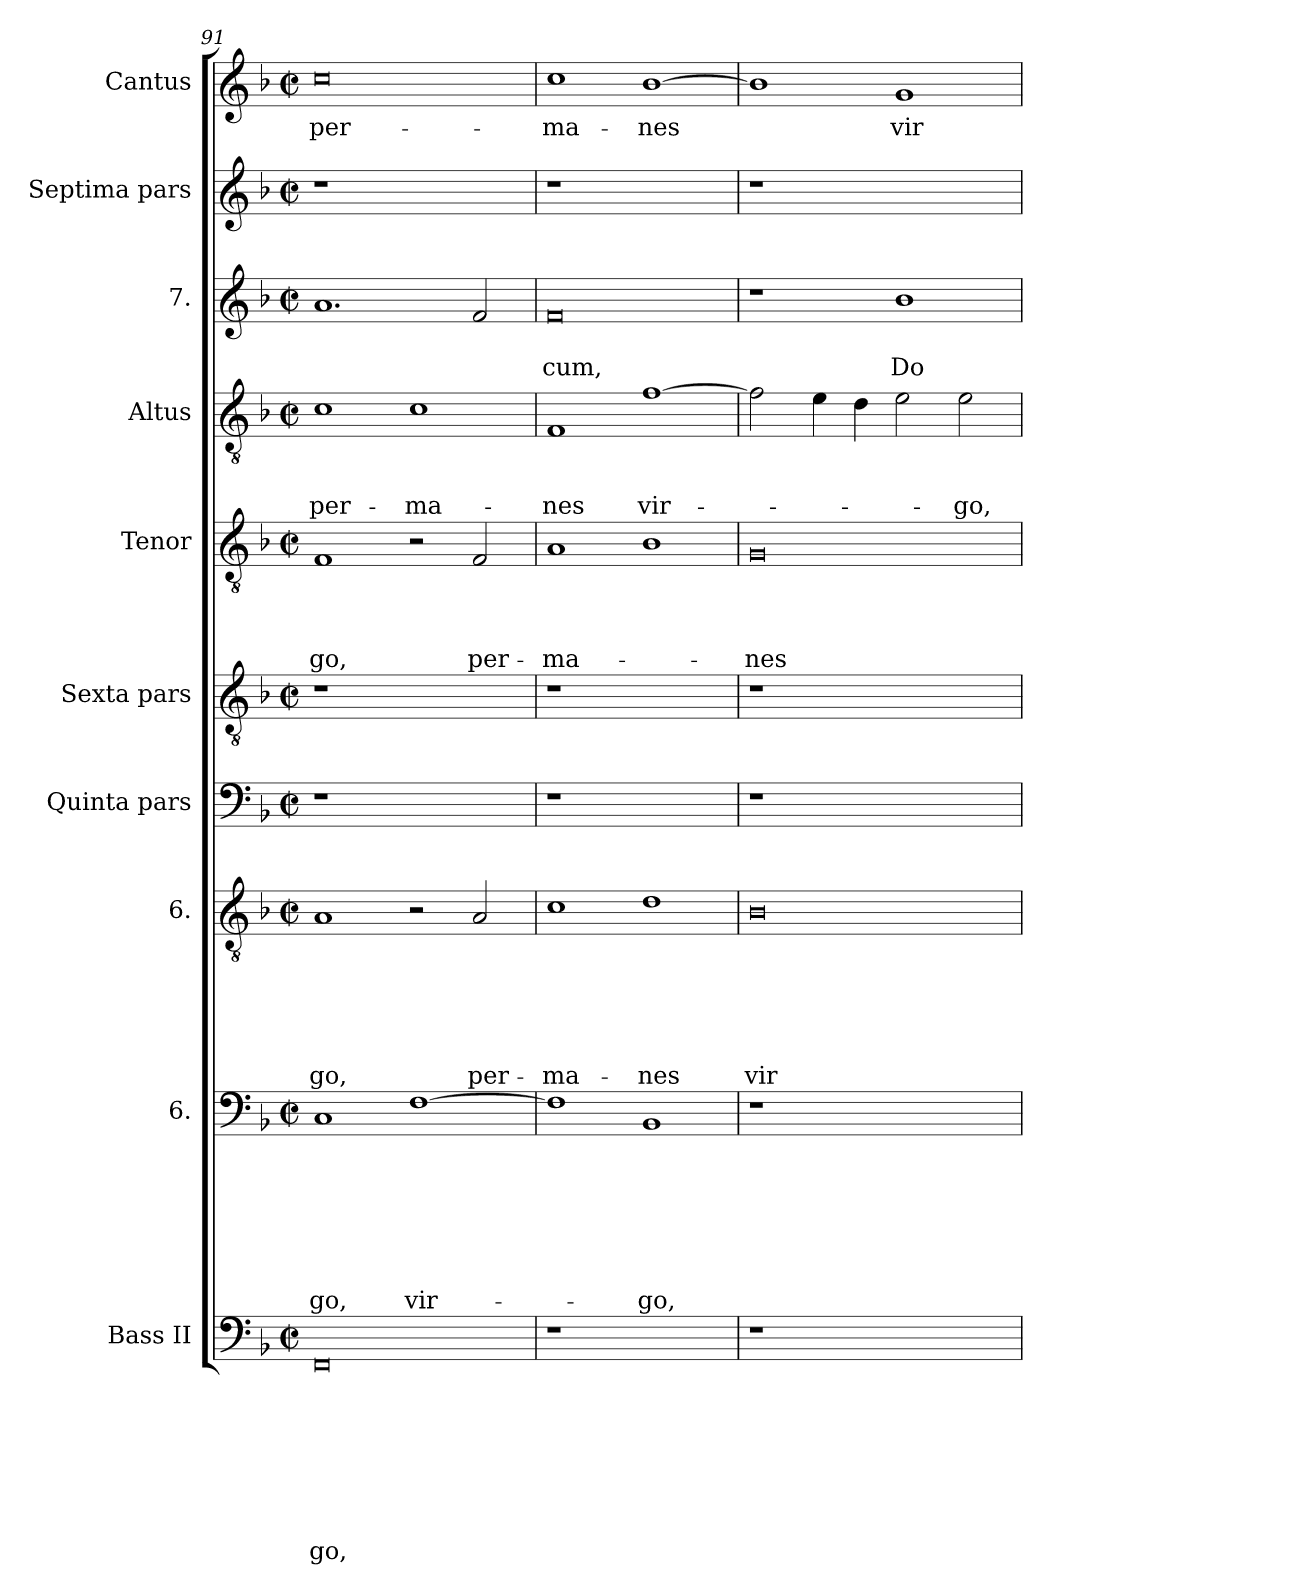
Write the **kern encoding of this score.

**kern	**text	**text	**text	**text	**text	**text	**text	**text	**kern	**text	**text	**text	**text	**text	**text	**text	**kern	**text	**text	**text	**text	**text	**text	**kern	**kern	**kern	**text	**text	**text	**text	**kern	**text	**text	**text	**kern	**text	**text	**kern	**kern	**text
*part10	*part10	*part10	*part10	*part10	*part10	*part10	*part10	*part10	*part9	*part9	*part9	*part9	*part9	*part9	*part9	*part9	*part8	*part8	*part8	*part8	*part8	*part8	*part8	*part7	*part6	*part5	*part5	*part5	*part5	*part5	*part4	*part4	*part4	*part4	*part3	*part3	*part3	*part2	*part1	*part1
*staff10	*staff10	*staff10	*staff10	*staff10	*staff10	*staff10	*staff10	*staff10	*staff9	*staff9	*staff9	*staff9	*staff9	*staff9	*staff9	*staff9	*staff8	*staff8	*staff8	*staff8	*staff8	*staff8	*staff8	*staff7	*staff6	*staff5	*staff5	*staff5	*staff5	*staff5	*staff4	*staff4	*staff4	*staff4	*staff3	*staff3	*staff3	*staff2	*staff1	*staff1
*I"Bass II	*	*	*	*	*	*	*	*	*I"6.	*	*	*	*	*	*	*	*I"6.	*	*	*	*	*	*	*I"Quinta pars	*I"Sexta pars	*I"Tenor	*	*	*	*	*I"Altus	*	*	*	*I"7.	*	*	*I"Septima pars	*I"Cantus	*
*I'B.	*	*	*	*	*	*	*	*	*	*	*	*	*	*	*	*	*	*	*	*	*	*	*	*	*	*I'T.	*	*	*	*	*I'A.	*	*	*	*	*	*	*	*I'C.	*
!!LO:PB:g=z
*clefF4	*	*	*	*	*	*	*	*	*clefF4	*	*	*	*	*	*	*	*clefGv2	*	*	*	*	*	*	*clefF4	*clefGv2	*clefGv2	*	*	*	*	*clefGv2	*	*	*	*clefG2	*	*	*clefG2	*clefG2	*
*k[b-]	*	*	*	*	*	*	*	*	*k[b-]	*	*	*	*	*	*	*	*k[b-]	*	*	*	*	*	*	*k[b-]	*k[b-]	*k[b-]	*	*	*	*	*k[b-]	*	*	*	*k[b-]	*	*	*k[b-]	*k[b-]	*
*F:	*	*	*	*	*	*	*	*	*F:	*	*	*	*	*	*	*	*F:	*	*	*	*	*	*	*F:	*F:	*F:	*	*	*	*	*F:	*	*	*	*F:	*	*	*F:	*F:	*
*M2/2	*	*	*	*	*	*	*	*	*M2/2	*	*	*	*	*	*	*	*M2/2	*	*	*	*	*	*	*M2/2	*M2/2	*M2/2	*	*	*	*	*M2/2	*	*	*	*M2/2	*	*	*M2/2	*M2/2	*
*met(c|)	*	*	*	*	*	*	*	*	*met(c|)	*	*	*	*	*	*	*	*met(c|)	*	*	*	*	*	*	*met(c|)	*met(c|)	*met(c|)	*	*	*	*	*met(c|)	*	*	*	*met(c|)	*	*	*met(c|)	*met(c|)	*
=91	=91	=91	=91	=91	=91	=91	=91	=91	=91	=91	=91	=91	=91	=91	=91	=91	=91	=91	=91	=91	=91	=91	=91	=91	=91	=91	=91	=91	=91	=91	=91	=91	=91	=91	=91	=91	=91	=91	=91	=91
!	!	!	!	!	!	!	!	!LO:LY:b	!	!	!	!	!	!	!	!LO:LY:b	!	!	!	!	!	!	!LO:LY:b	!	!	!	!	!	!	!LO:LY:b	!	!	!	!LO:LY:b	!	!	!	!	!	!LO:LY:b
0FF	.	.	.	.	.	.	.	-go,	1C	.	.	.	.	.	.	-go,	1A	.	.	.	.	.	-go,	1r	1r	1F	.	.	.	-go,	1c	.	.	per-	1.a	.	.	1r	0cc	per-
!	!	!	!	!	!	!	!	!	!	!	!	!	!	!	!	!LO:LY:b	!	!	!	!	!	!	!	!	!	!	!	!	!	!	!	!	!	!LO:LY:b	!	!	!	!	!	!
.	.	.	.	.	.	.	.	.	[>1F	.	.	.	.	.	.	vir-	2r	.	.	.	.	.	.	1ryy	1ryy	2r	.	.	.	.	1c	.	.	-ma-	.	.	.	1ryy	.	.
!	!	!	!	!	!	!	!	!	!	!	!	!	!	!	!	!	!	!	!	!	!	!	!LO:LY:b	!	!	!	!	!	!	!LO:LY:b	!	!	!	!	!	!	!	!	!	!
.	.	.	.	.	.	.	.	.	.	.	.	.	.	.	.	.	2A/	.	.	.	.	.	per-	.	.	2F/	.	.	.	per-	.	.	.	.	2f/	.	.	.	.	.
=92	=92	=92	=92	=92	=92	=92	=92	=92	=92	=92	=92	=92	=92	=92	=92	=92	=92	=92	=92	=92	=92	=92	=92	=92	=92	=92	=92	=92	=92	=92	=92	=92	=92	=92	=92	=92	=92	=92	=92	=92
!	!	!	!	!	!	!	!	!	!	!	!	!	!	!	!	!	!	!	!	!	!	!	!LO:LY:b	!	!	!	!	!	!	!LO:LY:b	!	!	!	!LO:LY:b	!	!	!LO:LY:b	!	!	!LO:LY:b
1r	.	.	.	.	.	.	.	.	1F]	.	.	.	.	.	.	.	1c	.	.	.	.	.	-ma-	1r	1r	1A	.	.	.	-ma-	1F	.	.	-nes	0f	.	-cum,	1r	1cc	-ma-
!	!	!	!	!	!	!	!	!	!	!	!	!	!	!	!	!LO:LY:b	!	!	!	!	!	!	!LO:LY:b	!	!	!	!	!	!	!	!	!	!	!LO:LY:b	!	!	!	!	!	!LO:LY:b
1ryy	.	.	.	.	.	.	.	.	1BB-	.	.	.	.	.	.	-go,	1d	.	.	.	.	.	-nes	1ryy	1ryy	1B-	.	.	.	.	[>1f	.	.	vir-	.	.	.	1ryy	[<1b-	-nes
=93	=93	=93	=93	=93	=93	=93	=93	=93	=93	=93	=93	=93	=93	=93	=93	=93	=93	=93	=93	=93	=93	=93	=93	=93	=93	=93	=93	=93	=93	=93	=93	=93	=93	=93	=93	=93	=93	=93	=93	=93
!	!	!	!	!	!	!	!	!	!	!	!	!	!	!	!	!	!	!	!	!	!	!	!LO:LY:b	!	!	!	!	!	!	!LO:LY:b	!	!	!	!	!	!	!	!	!	!
1r	.	.	.	.	.	.	.	.	1r	.	.	.	.	.	.	.	0B-	.	.	.	.	.	vir-	1r	1r	0G	.	.	.	-nes	2f\]	.	.	.	1r	.	.	1r	1b-]	.
.	.	.	.	.	.	.	.	.	.	.	.	.	.	.	.	.	.	.	.	.	.	.	.	.	.	.	.	.	.	.	4e\	.	.	.	.	.	.	.	.	.
.	.	.	.	.	.	.	.	.	.	.	.	.	.	.	.	.	.	.	.	.	.	.	.	.	.	.	.	.	.	.	4d\	.	.	.	.	.	.	.	.	.
!	!	!	!	!	!	!	!	!	!	!	!	!	!	!	!	!	!	!	!	!	!	!	!	!	!	!	!	!	!	!	!	!	!	!	!	!	!LO:LY:b	!	!	!LO:LY:b
1ryy	.	.	.	.	.	.	.	.	1ryy	.	.	.	.	.	.	.	.	.	.	.	.	.	.	1ryy	1ryy	.	.	.	.	.	2e\	.	.	.	1b-	.	Do-	1ryy	1g	vir-
!	!	!	!	!	!	!	!	!	!	!	!	!	!	!	!	!	!	!	!	!	!	!	!	!	!	!	!	!	!	!	!	!	!	!LO:LY:b	!	!	!	!	!	!
.	.	.	.	.	.	.	.	.	.	.	.	.	.	.	.	.	.	.	.	.	.	.	.	.	.	.	.	.	.	.	2e\	.	.	-go,	.	.	.	.	.	.
=	=	=	=	=	=	=	=	=	=	=	=	=	=	=	=	=	=	=	=	=	=	=	=	=	=	=	=	=	=	=	=	=	=	=	=	=	=	=	=	=
*-	*-	*-	*-	*-	*-	*-	*-	*-	*-	*-	*-	*-	*-	*-	*-	*-	*-	*-	*-	*-	*-	*-	*-	*-	*-	*-	*-	*-	*-	*-	*-	*-	*-	*-	*-	*-	*-	*-	*-	*-
